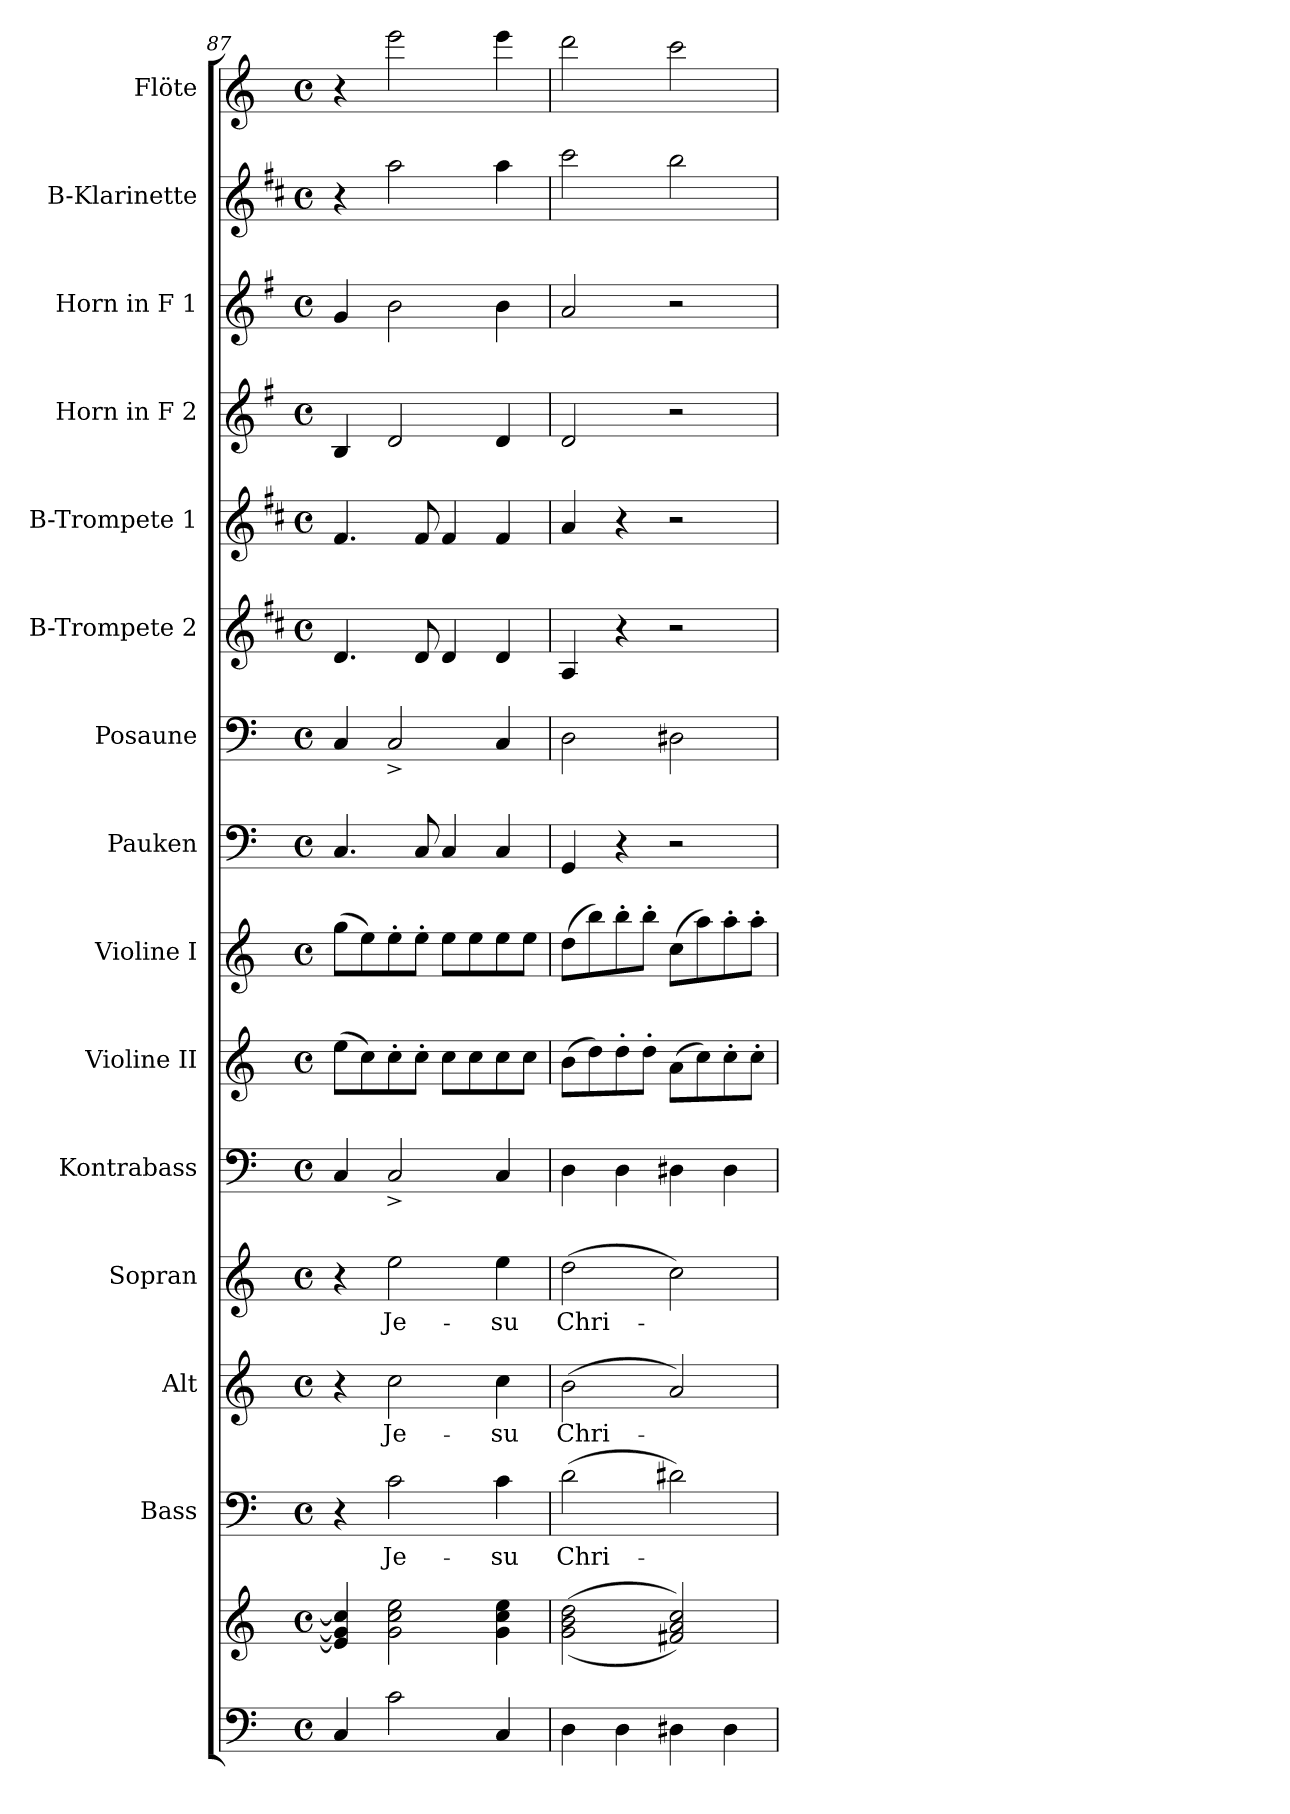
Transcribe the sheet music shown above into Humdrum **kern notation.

**kern	**kern	**kern	**text	**kern	**text	**kern	**text	**kern	**kern	**kern	**kern	**kern	**kern	**kern	**kern	**kern	**kern	**kern
*part15	*part15	*part14	*part14	*part13	*part13	*part12	*part12	*part11	*part10	*part9	*part8	*part7	*part6	*part5	*part4	*part3	*part2	*part1
*staff16	*staff15	*staff14	*staff14	*staff13	*staff13	*staff12	*staff12	*staff11	*staff10	*staff9	*staff8	*staff7	*staff6	*staff5	*staff4	*staff3	*staff2	*staff1
*	*	*I"Bass	*	*I"Alt	*	*I"Sopran	*	*I"Kontrabass	*I"Violine II	*I"Violine I	*I"Pauken	*I"Posaune	*I"B-Trompete 2	*I"B-Trompete 1	*I"Horn in F 2	*I"Horn in F 1	*I"B-Klarinette	*I"Flöte
*	*	*I'B.	*	*I'A.	*	*I'S.	*	*I'Kb.	*I'Vl. II	*I'Vl. I	*I'Pk.	*I'Pos.	*I'B Trp. 2	*I'B Trp. 1	*	*	*I'B Kl.	*I'Fl.
*clefF4	*clefG2	*clefF4	*	*clefG2	*	*clefG2	*	*clefF4	*clefG2	*clefG2	*clefF4	*clefF4	*clefG2	*clefG2	*clefG2	*clefG2	*clefG2	*clefG2
*	*	*	*	*	*	*	*	*ITrd7c12	*	*	*	*	*ITrd1c2	*ITrd1c2	*ITrd4c7	*ITrd4c7	*ITrd1c2	*
*k[]	*k[]	*k[]	*	*k[]	*	*k[]	*	*k[]	*k[]	*k[]	*k[]	*k[]	*k[]	*k[]	*k[]	*k[]	*k[]	*k[]
*C:	*C:	*C:	*	*C:	*	*C:	*	*C:	*C:	*C:	*C:	*C:	*C:	*C:	*C:	*C:	*C:	*C:
*M4/4	*M4/4	*M4/4	*	*M4/4	*	*M4/4	*	*M4/4	*M4/4	*M4/4	*M4/4	*M4/4	*M4/4	*M4/4	*M4/4	*M4/4	*M4/4	*M4/4
*met(c)	*met(c)	*met(c)	*	*met(c)	*	*met(c)	*	*met(c)	*met(c)	*met(c)	*met(c)	*met(c)	*met(c)	*met(c)	*met(c)	*met(c)	*met(c)	*met(c)
=87	=87	=87	=87	=87	=87	=87	=87	=87	=87	=87	=87	=87	=87	=87	=87	=87	=87	=87
4C/	4e/] 4g/] 4cc/]	4r	.	4r	.	4r	.	4CC/	(>8ee\L	(>8gg\L	4.C/	4C/	4.c/	4.e/	4E/	4c/	4r	4r
.	.	.	.	.	.	.	.	.	8cc\)	8ee\)	.	.	.	.	.	.	.	.
!	!	!	!LO:LY:b	!	!LO:LY:b	!	!LO:LY:b	!	!	!	!	!	!	!	!	!	!	!
2c\	2g\ 2cc\ 2ee\	2c\	Je-	2cc\	Je-	2ee\	Je-	2CC^</	8cc'>\	8ee'>\	.	2C^</	.	.	2G/	2e\	2gg\	2eee\
.	.	.	.	.	.	.	.	.	8cc'>\J	8ee'>\J	8C/	.	8c/	8e/	.	.	.	.
.	.	.	.	.	.	.	.	.	8cc\L	8ee\L	4C/	.	4c/	4e/	.	.	.	.
.	.	.	.	.	.	.	.	.	8cc\	8ee\	.	.	.	.	.	.	.	.
!	!	!	!LO:LY:b	!	!LO:LY:b	!	!LO:LY:b	!	!	!	!	!	!	!	!	!	!	!
4C/	4g\ 4cc\ 4ee\	4c\	-su	4cc\	-su	4ee\	-su	4CC/	8cc\	8ee\	4C/	4C/	4c/	4e/	4G/	4e\	4gg\	4eee\
.	.	.	.	.	.	.	.	.	8cc\J	8ee\J	.	.	.	.	.	.	.	.
=88	=88	=88	=88	=88	=88	=88	=88	=88	=88	=88	=88	=88	=88	=88	=88	=88	=88	=88
!	!	!	!LO:LY:b	!	!LO:LY:b	!	!LO:LY:b	!	!	!	!	!	!	!	!	!	!	!
4D\	((>2g\ 2b\ 2dd\	(>2d\	Chri-	(>2b\	Chri-	(>2dd\	Chri-	4DD\	(>8b\L	(>8dd\L	4GG/	2D\	4G/	4g/	2G/	2d/	2bb\	2ddd\
.	.	.	.	.	.	.	.	.	8dd\)	8bb\)	.	.	.	.	.	.	.	.
4D\	.	.	.	.	.	.	.	4DD\	8dd'>\	8bb'>\	4r	.	4r	4r	.	.	.	.
.	.	.	.	.	.	.	.	.	8dd'>\J	8bb'>\J	.	.	.	.	.	.	.	.
4D#X\	2f#X/ 2a/ 2cc/))	2d#X\)	.	2a/)	.	2cc\)	.	4DD#X\	(>8a\L	(>8cc\L	2r	2D#X\	2r	2r	2r	2r	2aa\	2ccc\
.	.	.	.	.	.	.	.	.	8cc\)	8aa\)	.	.	.	.	.	.	.	.
4D#\	.	.	.	.	.	.	.	4DD#\	8cc'>\	8aa'>\	.	.	.	.	.	.	.	.
.	.	.	.	.	.	.	.	.	8cc'>\J	8aa'>\J	.	.	.	.	.	.	.	.
=	=	=	=	=	=	=	=	=	=	=	=	=	=	=	=	=	=	=
*-	*-	*-	*-	*-	*-	*-	*-	*-	*-	*-	*-	*-	*-	*-	*-	*-	*-	*-
